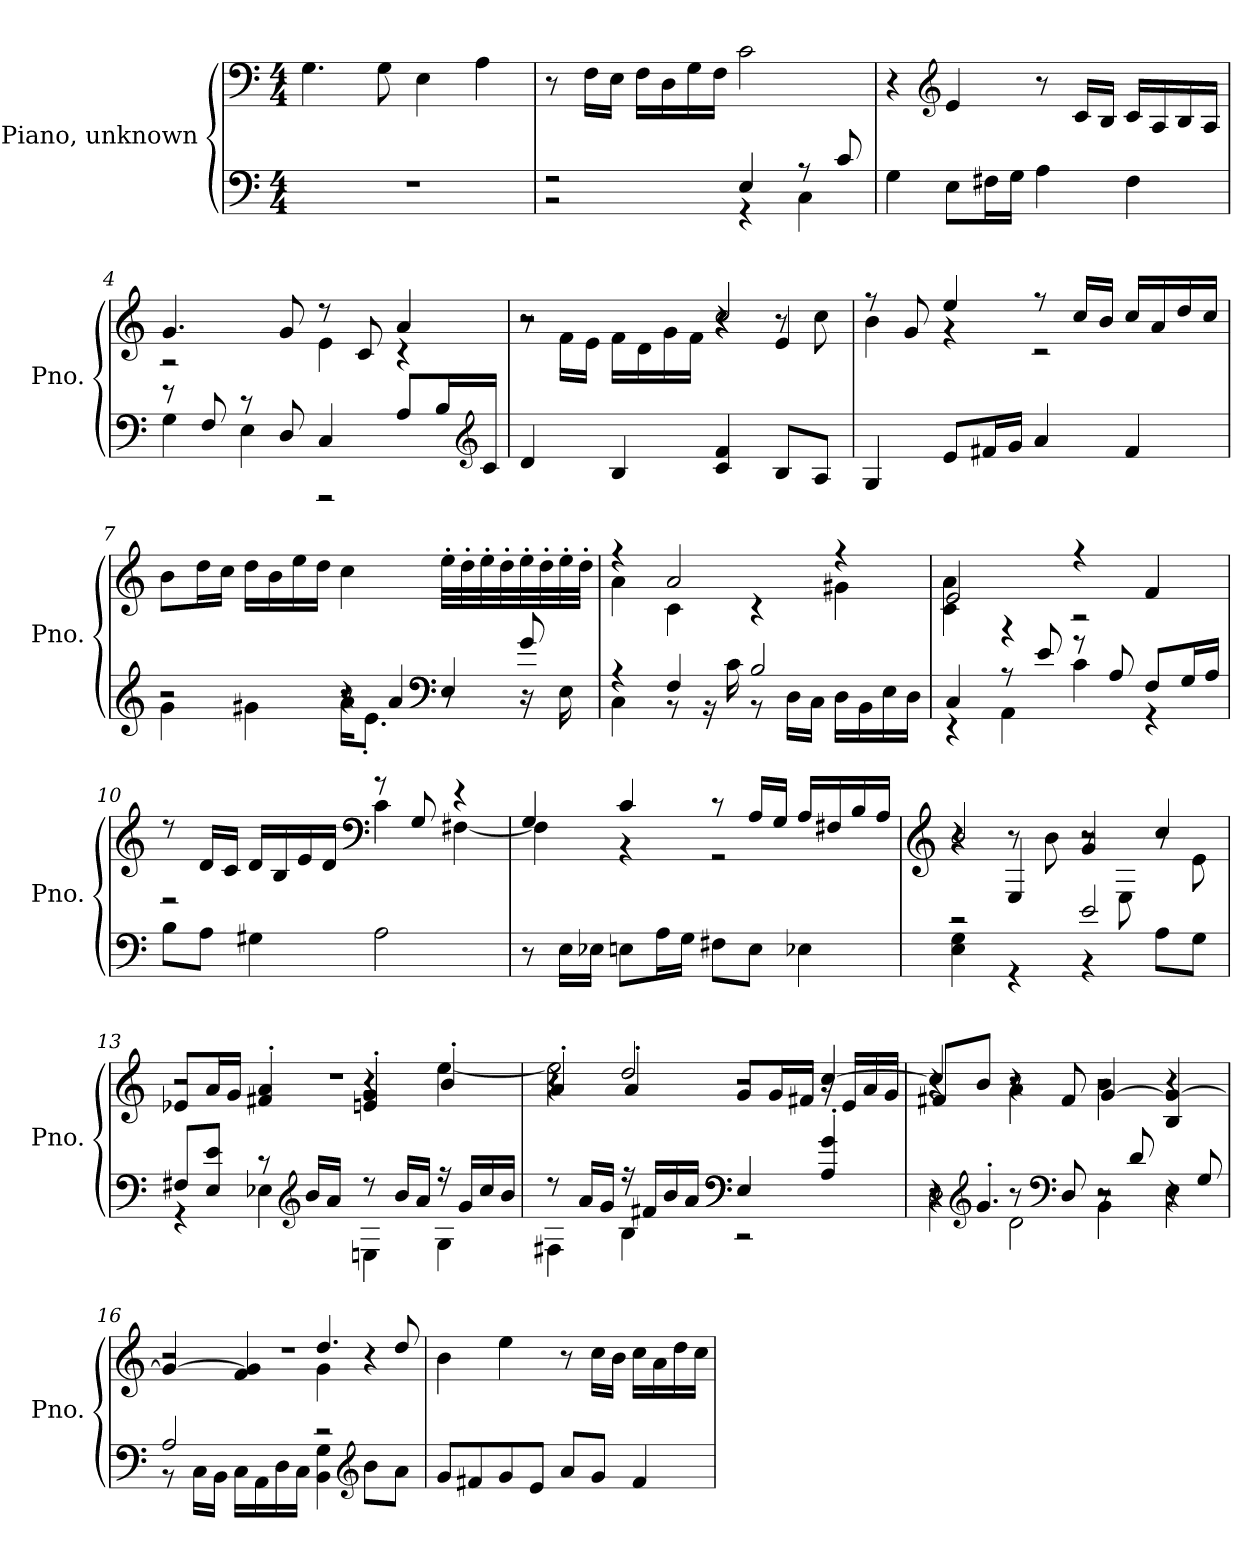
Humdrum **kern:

**kern	**kern
*part1	*part1
*staff2	*staff1
*I"Piano, unknown	*
*I'Pno.	*
*clefF4	*clefF4
*k[]	*k[]
*M4/4	*M4/4
*MM120	*MM120
=1	=1
1r	4.G\
.	8G\
.	4E\
.	4A\
=2	=2
*^	*
2r	2r	8r
.	.	16F\LL
.	.	16E\JJ
.	.	16F\LL
.	.	16D\
.	.	16G\
.	.	16F\JJ
4E/	4r	2c\
8r	4C\	.
8c/	.	.
*v	*v	*
=3	=3
4G\	4r
*	*clefG2
8E\L	4e/
16F#X\L	.
16G\JJ	.
4A\	8r
.	16c/LL
.	16B/JJ
4F#\	16c/LL
.	16A/
.	16B/
.	16A/JJ
=4	=4
*^	*^
8r	4G\	4.g/	2r
8F/	.	.	.
8r	4E\	.	.
8D/	.	8g/	.
4C/	2r	8r	4e\
.	.	8c/	.
8A/L	.	4a/	4r
16B/L	.	.	.
*clefG2	*	*	*
16c/JJ	.	.	.
*v	*v	*	*
!!LO:LB:g=z
=5	=5	=5
*	*	*^
4d/	2r	8r	2r
.	.	16f\LL	.
.	.	16e\JJ	.
4B/	.	16f\LL	.
.	.	16d\	.
.	.	16g\	.
.	.	16f\JJ	.
4c/ 4f/	2cc/	4r	4r
8B/L	.	8r	4e/
8A/J	.	8cc\	.
*	*	*v	*v
=6	=6	=6
4G/	8r	4b\
.	8g/	.
8e/L	4ee/	4r
16f#X/L	.	.
16g/JJ	.	.
4a/	8r	2r
.	16cc/LL	.
.	16b/JJ	.
4f#/	16cc/LL	.
.	16a/	.
.	16dd/	.
.	16cc/JJ	.
*	*v	*v
=7	=7
*^	*
*	*^	*
2r	4g\	2r	8b\L
.	.	.	16dd\L
.	.	.	16cc\JJ
.	4g#X\	.	16dd\LL
.	.	.	16b\
.	.	.	16ee\
.	.	.	16dd\JJ
8r	16a\KL	4r	4cc\
.	8.e'\J	.	.
4a/	.	.	.
*clefF4	*	*	*
.	8r	4E/	32ee'\LLL
.	.	.	32dd'\
.	.	.	32ee'\
.	.	.	32dd'\
8g#/	16r	.	32ee'\
.	.	.	32dd'\
.	16E\	.	32ee'\
.	.	.	32dd'\JJJ
*	*v	*v	*
!!LO:LB:g=z
=8	=8	=8
*	*	*^
4r	4C\	4r	4a\
4F/	8r	2a/	4c\
.	16r	.	.
.	16c\	.	.
2B/	8r	.	4r
.	16D\LL	.	.
.	16C\JJ	.	.
.	16D\LL	4r	4g#X\
.	16BB\	.	.
.	16E\	.	.
.	16D\JJ	.	.
=9	=9	=9	=9
4C/	4r	2e/	4c\ 4a\
8r	4AA\	.	4r
8e/	.	.	.
8r	4c\	4r	2r
8A/	.	.	.
8F/L	4r	4f/	.
16G/L	.	.	.
16A/JJ	.	.	.
*v	*v	*	*
=10	=10	=10
8B\L	8r	2r
8A\J	16d/LL	.
.	16c/JJ	.
4G#X\	16d/LL	.
.	16B/	.
.	16e/	.
.	16d/JJ	.
*	*clefF4	*
2A\	8r	4c\
.	8G/	.
.	4r	[4F#X\
!!LO:LB:g=z	!!
=11	=11	=11
8r	4G/	4F#\]
16E\LL	.	.
16E-X\JJ	.	.
8En\L	4c/	4r
16A\L	.	.
16G\JJ	.	.
8F#X\L	8r	2r
8E\J	16A/LL	.
.	16G/JJ	.
4E-X\	16A/LL	.
.	16F#X/	.
.	16B/	.
.	16A/JJ	.
*	*v	*v
=12	=12
*	*clefG2
*^	*^
*	*	*	*^
2r	4E\ 4G\	2b/	4r	4r
.	4r	.	8r	4E/
.	.	.	8b\	.
2e/	4r	4g/	8r	2r
.	.	.	8E\	.
.	8A\L	4cc/	8r	.
.	8G\J	.	8e\	.
=13	=13	=13	=13	=13
8F#X/L	4r	1r	2r	8e-X/L
8E/ 8e/J	.	.	.	16a/L
.	.	.	.	16g/JJ
8r	4E-X\	.	.	4f#X/' 4a/'
*clefG2	*	*	*	*
16b/LL	.	.	.	.
16a/JJ	.	.	.	.
8r	4En\	.	4r	4en/' 4g/'
16b/LL	.	.	.	.
16a/JJ	.	.	.	.
16r	4G\	.	[4ee\	4b'/
16g/LL	.	.	.	.
16cc/	.	.	.	.
16b/JJ	.	.	.	.
!!LO:LB:g=z	!!	!!
=14	=14	=14	=14	=14
8r	4F#X\	4r	2ee\]	4a'/
16a/LL	.	.	.	.
16g/JJ	.	.	.	.
16r	4B\	2dd/	.	4a'/
16f#X/LL	.	.	.	.
16b/	.	.	.	.
16a/JJ	.	.	.	.
*clefF4	*	*	*	*
4E/	2r	.	2r	8g/L
.	.	.	.	16g/L
.	.	.	.	16f#X/JJ
4A/' 4g/'	.	[4cc/	.	16r
.	.	.	.	16e/LL
.	.	.	.	16a/
.	.	.	.	16g/JJ
=15	=15	=15	=15	=15
*^	*^	*	*	*
8r	4r	4r	2D\	4cc/]	4r	8f#X/L
*clefG2	*	*	*	*	*	*
4.g'/	.	.	.	.	.	8b/J
.	2d\	8r	.	4r	4a\	8r
*clefF4	*	*	*	*	*	*
.	.	8D/	.	.	.	8f#/
2r	.	8r	4BB\	2r	4b\	[4g/
.	.	8d/	.	.	.	.
.	4r	8r	4E\	.	4r	4B/ 4g/_
.	.	8G/	.	.	.	.
*	*v	*v	*v	*	*	*
=16	=16	=16	=16	=16
2A/	8r	1r	2r	4g/_
.	16C\LL	.	.	.
.	16BB\JJ	.	.	.
.	16C\LL	.	.	4f/ 4g/]
.	16AA\	.	.	.
.	16D\	.	.	.
.	16C\JJ	.	.	.
2r	4BB\ 4G\	.	4g\	4.dd/
*clefG2	*	*	*	*
.	8b\L	.	4r	.
.	8a\J	.	.	8dd/
*v	*v	*	*	*
*	*v	*v	*v
!!LO:LB:g=z
=17	=17
8g/L	4b\
8f#X/	.
8g/	4ee\
8e/J	.
8a/L	8r
8g/J	16cc\LL
.	16b\JJ
4f#/	16cc\LL
.	16a\
.	16dd\
.	16cc\JJ
=	=
*-	*-
